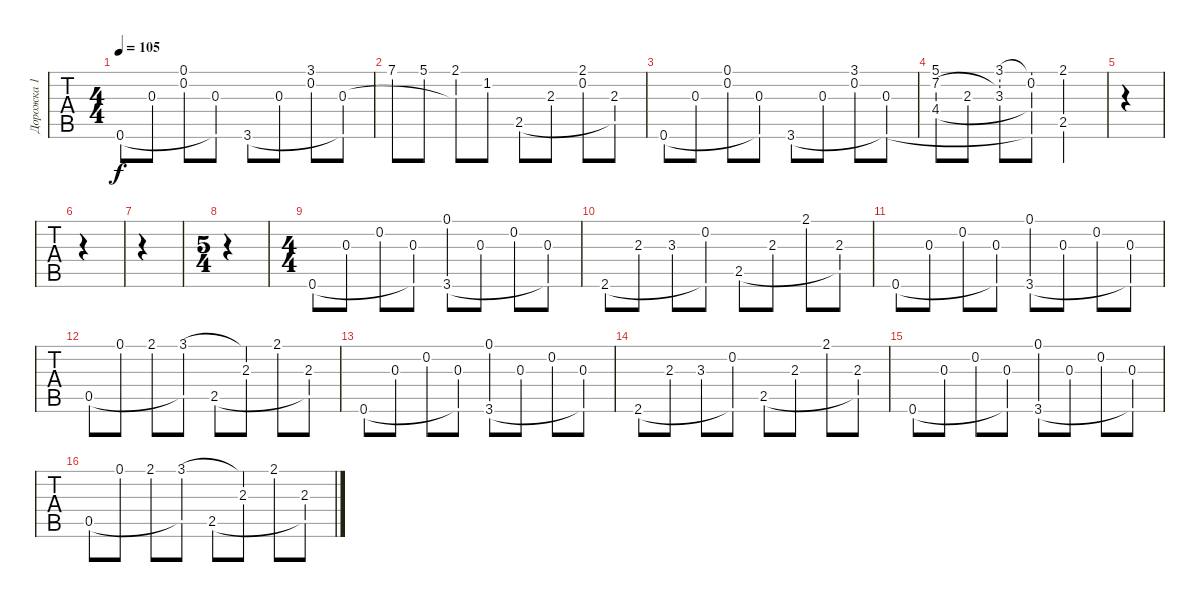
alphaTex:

\track ("Дорожка 1" "Дорожка 1") {instrument acousticguitarsteel}
\staff {tabs}
\tuning (E4 B3 G3 D3 A2 E2) {hide}
\ts (4 4)
\tempo 105
\clef g2
\ks c
0.6.8{dy f} 0.3.8 (0.1 0.2).8 (0.3 0.6{t}).8 3.6.8 0.3.8 (3.1 0.2).8 (0.3 3.6{t}).8 |
7.1.8 5.1.8 (2.1 0.3{t}).8 1.2.8 2.5.8 2.3.8 (2.1 0.2).8 (2.3 2.5{t}).8 |
0.6.8 0.3.8 (0.1 0.2).8 (0.3 0.6{t}).8 3.6.8 0.3.8 (3.1 0.2).8 (0.3 3.6{t}).8 |
(5.1 7.2 4.4).8 2.3.8 (3.1 7.2{t} 3.3).8 (3.1{t} 0.2 4.4{t} 3.6{t}).8 (2.1 2.5).2 |
|
|
|
\ts (5 4)
|
\ts (4 4)
0.6.8 0.3.8 0.2.8 (0.3 0.6{t}).8 (0.1 3.6).8 0.3.8 0.2.8 (0.3 3.6{t}).8 |
2.6.8 2.3.8 3.3.8 (0.2 2.6{t}).8 2.5.8 2.3.8 2.1.8 (2.3 2.5{t}).8 |
0.6.8 0.3.8 0.2.8 (0.3 0.6{t}).8 (0.1 3.6).8 0.3.8 0.2.8 (0.3 3.6{t}).8 |
0.5.8 0.1.8 2.1.8 (3.1 0.5{t}).8 2.5.8 (3.1{t} 2.3).8 2.1.8 (2.3 2.5{t}).8 |
0.6.8 0.3.8 0.2.8 (0.3 0.6{t}).8 (0.1 3.6).8 0.3.8 0.2.8 (0.3 3.6{t}).8 |
2.6.8 2.3.8 3.3.8 (0.2 2.6{t}).8 2.5.8 2.3.8 2.1.8 (2.3 2.5{t}).8 |
0.6.8 0.3.8 0.2.8 (0.3 0.6{t}).8 (0.1 3.6).8 0.3.8 0.2.8 (0.3 3.6{t}).8 |
0.5.8 0.1.8 2.1.8 (3.1 0.5{t}).8 2.5.8 (3.1{t} 2.3).8 2.1.8 (2.3 2.5{t}).8
